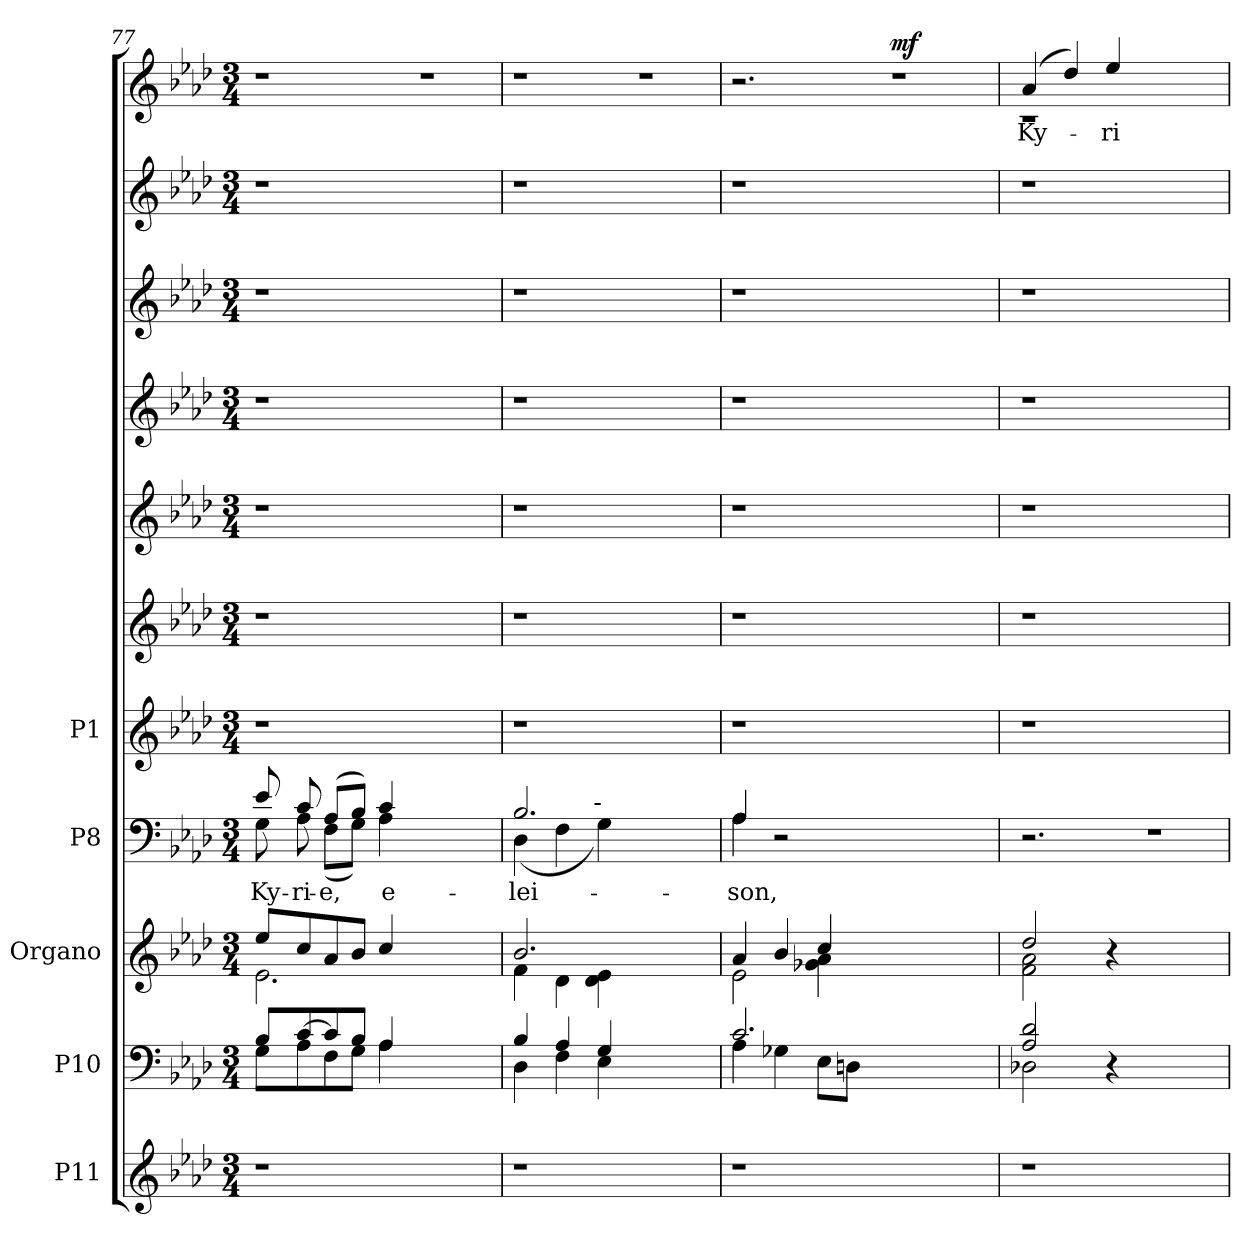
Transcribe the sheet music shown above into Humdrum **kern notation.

**kern	**kern	**kern	**kern	**text	**kern	**kern	**kern	**kern	**kern	**kern	**kern	**text	**dynam
*part5	*part4	*part3	*part2	*part2	*part1	*part1	*part1	*part1	*part1	*part1	*part1	*part1	*part1
*staff11	*staff10	*staff9	*staff8	*staff8	*staff7	*staff6	*staff5	*staff4	*staff3	*staff2	*staff1	*staff1	*staff1/2/3/4/5/6/7
*I"P11	*I"P10	*I"Organo	*I"P8	*	*I"P1	*	*	*	*	*	*	*	*
!!LO:LB:g=z
*clefG2	*clefF4	*clefG2	*clefF4	*	*clefG2	*clefG2	*clefG2	*clefG2	*clefG2	*clefG2	*clefG2	*	*
*k[b-e-a-d-]	*k[b-e-a-d-]	*k[b-e-a-d-]	*k[b-e-a-d-]	*	*k[b-e-a-d-]	*k[b-e-a-d-]	*k[b-e-a-d-]	*k[b-e-a-d-]	*k[b-e-a-d-]	*k[b-e-a-d-]	*k[b-e-a-d-]	*	*
*A-:	*A-:	*A-:	*A-:	*	*A-:	*A-:	*A-:	*A-:	*A-:	*A-:	*A-:	*	*
*M3/4	*M3/4	*M3/4	*M3/4	*	*M3/4	*M3/4	*M3/4	*M3/4	*M3/4	*M3/4	*M3/4	*	*
=77	=77	=77	=77	=77	=77	=77	=77	=77	=77	=77	=77	=77	=77
!LO:N:vis=1	!	!	!	!	!	!	!	!	!	!	!	!	!
*	*^	*^	*	*	*	*	*	*	*	*	*	*	*
!	!	!	!	!	!	!LO:LY:a:color=#000000	!LO:N:vis=1	!LO:N:vis=1	!LO:N:vis=1	!LO:N:vis=1	!LO:N:vis=1	!LO:N:vis=1	!LO:N:vis=1	!	!
*	*	*	*	*	*^	*	*	*	*	*	*	*	*	*	*
2.r	8B-i/L	8Gi\L	8ee-i/L	2.e-i\	8e-i/	8Gi\	Ky-	2.r	2.r	2.r	2.r	2.r	2.r	2.r	.	.
!	!	!	!	!	!	!	!LO:LY:a:color=#000000	!	!	!	!	!	!	!	!	!
.	[8ci/	8A-i\	8cci/	.	8ci/	8A-i\	-ri-	.	.	.	.	.	.	.	.	.
!	!	!	!	!	!	!	!LO:LY:a:color=#000000	!	!	!	!	!	!	!	!	!
.	8ci/]	8Fi\	8a-i/	.	(8A-i/L	(8Fi\L	-e,	.	.	.	.	.	.	.	.	.
.	8B-i/J	8Gi\J	8b-i/J	.	8B-i/J)	8Gi\J)	.	.	.	.	.	.	.	.	.	.
!	!	!	!	!	!	!	!LO:LY:a:color=#000000	!	!	!	!	!	!	!	!	!
.	4A-i/	4A-i\	4cci/	.	4ci/	4A-i\	e-	.	.	.	.	.	.	.	.	.
!	!	!	!	!	!	!	!	!	!	!	!	!	!	!LO:N:vis=1	!	!
2.ryy	2.ryy	2.ryy	2.ryy	2.ryy	2.ryy	2.ryy	.	2.ryy	2.ryy	2.ryy	2.ryy	2.ryy	2.ryy	2.r	.	.
=78	=78	=78	=78	=78	=78	=78	=78	=78	=78	=78	=78	=78	=78	=78	=78	=78
!LO:N:vis=1	!	!	!	!	!	!	!	!	!	!	!	!	!	!	!	!
!	!	!	!	!	!	!	!LO:LY:a:color=#000000	!LO:N:vis=1	!LO:N:vis=1	!LO:N:vis=1	!LO:N:vis=1	!LO:N:vis=1	!LO:N:vis=1	!LO:N:vis=1	!	!
2.r	4B-i/	4D-i\	2.b-i/	4fi\	2.B-i/	(4D-i\	-lei-	2.r	2.r	2.r	2.r	2.r	2.r	2.r	.	.
.	4A-i/	4Fi\	.	4d-i\	.	4Fi\	.	.	.	.	.	.	.	.	.	.
!	!	!	!	!	!	!LO:TX:a:cj:t=-	!	!	!	!	!	!	!	!	!	!
.	4Gi/	4E-i\	.	4d-i\ 4e-i	.	4Gi\)	.	.	.	.	.	.	.	.	.	.
!	!	!	!	!	!	!	!	!	!	!	!	!	!	!LO:N:vis=1	!	!
2.ryy	2.ryy	2.ryy	2.ryy	2.ryy	2.ryy	2.ryy	.	2.ryy	2.ryy	2.ryy	2.ryy	2.ryy	2.ryy	2.r	.	.
=79	=79	=79	=79	=79	=79	=79	=79	=79	=79	=79	=79	=79	=79	=79	=79	=79
!LO:N:vis=1	!	!	!	!	!	!	!	!	!	!	!	!	!	!	!	!
!	!	!	!	!	!	!	!LO:LY:a:color=#000000	!LO:N:vis=1	!LO:N:vis=1	!LO:N:vis=1	!LO:N:vis=1	!LO:N:vis=1	!LO:N:vis=1	!LO:N:vis=1	!	!
*	*	*	*	*	*	*	*	*	*	*	*	*	*	*^	*	*
2.r	2.ci/	4A-i\	4a-i/	2e-i\	4A-i/	4A-i\	-son,	2.r	2.r	2.r	2.r	2.r	2.r	2.r	2ryy	.	.
.	.	4G-Xi\	4b-i/	.	2r	2ryy	.	.	.	.	.	.	.	.	.	.	.
.	.	8E-i\L	4cci/	4g-Xi\ 4a-i	.	.	.	.	.	.	.	.	.	.	8ryy	.	.
.	.	8Dni\J	.	.	.	.	.	.	.	.	.	.	.	.	16ryy	.	.
.	.	.	.	.	.	.	.	.	.	.	.	.	.	.	32ryy	.	.
.	.	.	.	.	.	.	.	.	.	.	.	.	.	.	64ryy	.	.
.	.	.	.	.	.	.	.	.	.	.	.	.	.	.	128...ryy	.	.
.	.	.	.	.	.	.	.	.	.	.	.	.	.	.	2ryy	.	mf
!	!	!	!	!	!	!	!	!	!	!	!	!	!	!LO:N:vis=1	!	!	!
2.ryy	2.ryy	2.ryy	2.ryy	2.ryy	2.ryy	2.ryy	.	2.ryy	2.ryy	2.ryy	2.ryy	2.ryy	2.ryy	2.r	.	.	.
.	.	.	.	.	.	.	.	.	.	.	.	.	.	.	4ryy	.	.
.	.	.	.	.	.	.	.	.	.	.	.	.	.	.	1024ryy	.	.
=80	=80	=80	=80	=80	=80	=80	=80	=80	=80	=80	=80	=80	=80	=80	=80	=80	=80
!LO:N:vis=1	!	!	!	!	!LO:N:vis=1	!	!	!LO:N:vis=1	!LO:N:vis=1	!LO:N:vis=1	!LO:N:vis=1	!LO:N:vis=1	!LO:N:vis=1	!	!	!	!
*	*	*	*	*	*v	*v	*	*	*	*	*	*	*	*	*	*	*
*	*	*	*	*	*^	*	*	*	*	*	*	*	*	*	*	*
!	!	!	!	!	!	!	!	!	!	!	!	!	!	!	!LO:N:vis=1	!LO:LY:a:color=#000000	!
*	*	*	*	*	*v	*v	*	*	*	*	*	*	*	*	*	*	*
2.r	2A-i/ 2d-i	2D-Xi\	2dd-i/	2fi\ 2a-i	2.r	.	2.r	2.r	2.r	2.r	2.r	2.r	(4a-i/	2.r	Ky-	.
.	.	.	.	.	.	.	.	.	.	.	.	.	4dd-i/)	.	.	.
!	!	!	!	!	!	!	!	!	!	!	!	!	!	!	!LO:LY:a:color=#000000	!
.	4r	4ryy	4r	4ryy	.	.	.	.	.	.	.	.	4ee-i/	.	-ri-	.
!	!	!	!	!	!LO:N:vis=1	!	!	!	!	!	!	!	!	!	!	!
2.ryy	2.ryy	2.ryy	2.ryy	2.ryy	2.r	.	2.ryy	2.ryy	2.ryy	2.ryy	2.ryy	2.ryy	2.ryy	2.ryy	.	.
*	*v	*v	*	*	*	*	*	*	*	*	*	*	*v	*v	*	*
*	*	*v	*v	*	*	*	*	*	*	*	*	*	*	*
=	=	=	=	=	=	=	=	=	=	=	=	=	=
*-	*-	*-	*-	*-	*-	*-	*-	*-	*-	*-	*-	*-	*-
